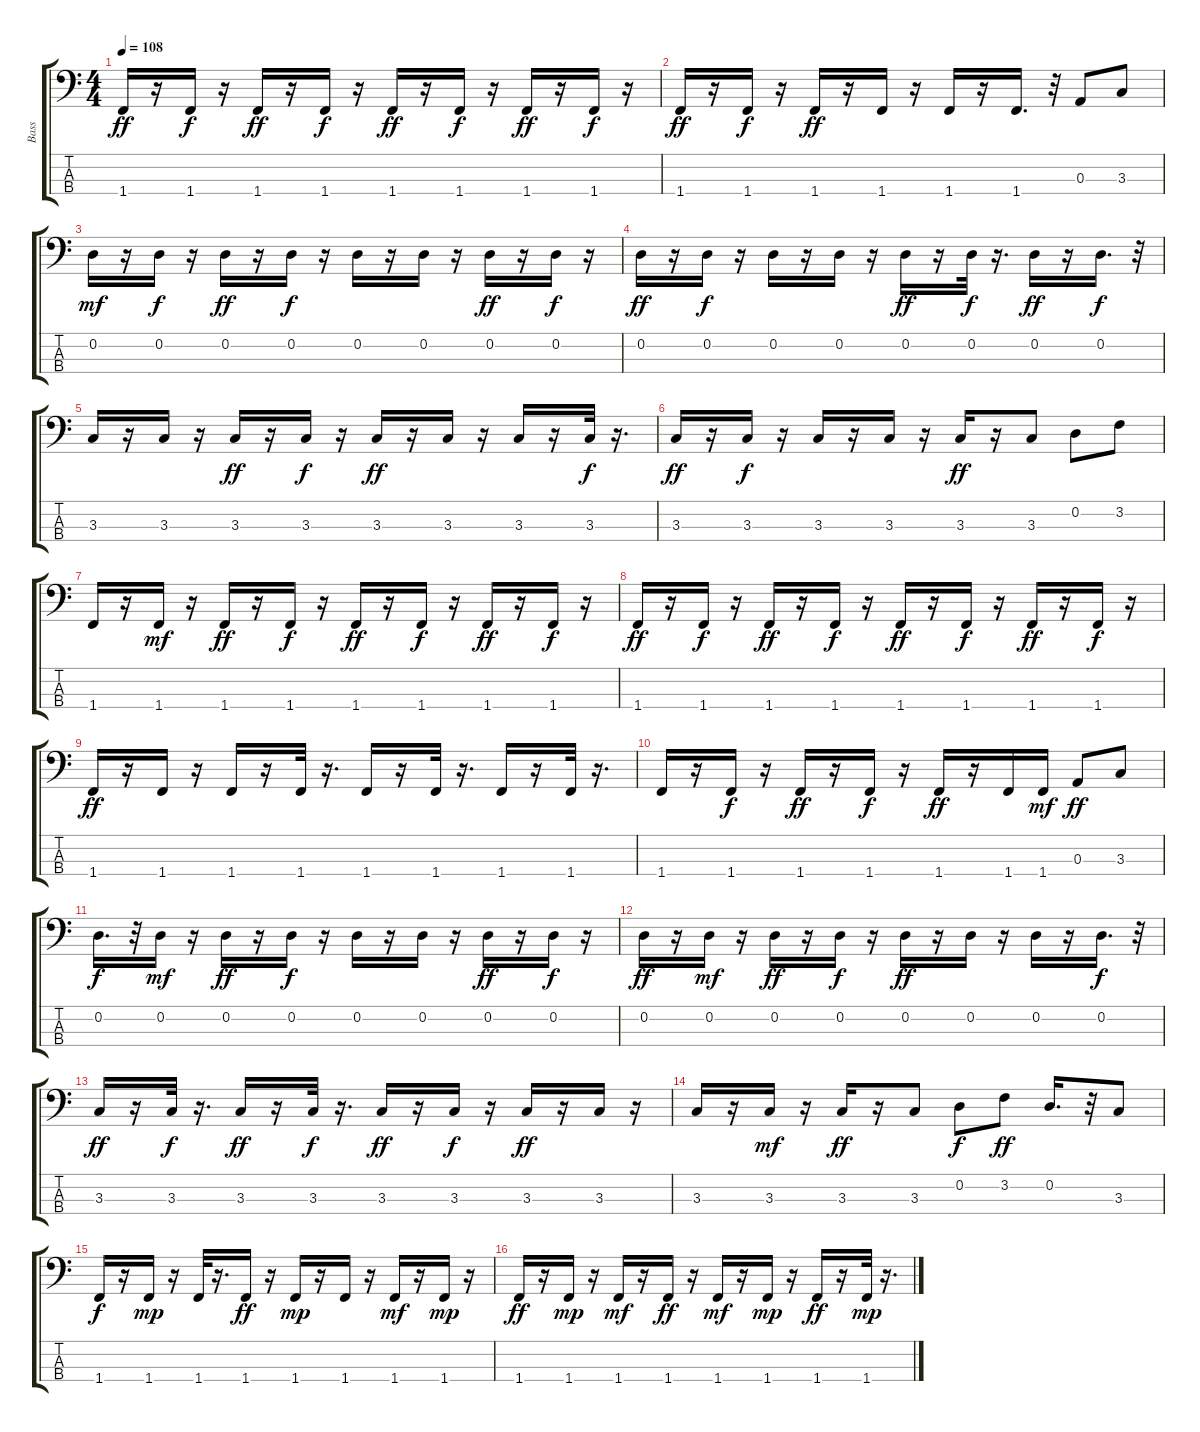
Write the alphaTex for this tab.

\track ("Bass" "Bass") {instrument electricbasspick}
\staff {score tabs}
\tuning (G2 D2 A1 E1) {hide}
\ts (4 4)
\tempo 108
\clef f4
\ks c
1.4.16{dy ff} r.16 1.4.16{dy f} r.16 1.4.16{dy ff} r.16 1.4.16{dy f} r.16 1.4.16{dy ff} r.16 1.4.16{dy f} r.16 1.4.16{dy ff} r.16 1.4.16{dy f} r.16 |
1.4.16{dy ff} r.16 1.4.16{dy f} r.16 1.4.16{dy ff} r.16 1.4.16 r.16 1.4.16 r.16 1.4.16{d} r.32 0.3.8 3.3.8 |
0.2.16{dy mf} r.16 0.2.16{dy f} r.16 0.2.16{dy ff} r.16 0.2.16{dy f} r.16 0.2.16 r.16 0.2.16 r.16 0.2.16{dy ff} r.16 0.2.16{dy f} r.16 |
0.2.16{dy ff} r.16 0.2.16{dy f} r.16 0.2.16 r.16 0.2.16 r.16 0.2.16{dy ff} r.16 0.2.32{dy f} r.16{d} 0.2.16{dy ff} r.16 0.2.16{d dy f} r.32 |
3.3.16 r.16 3.3.16 r.16 3.3.16{dy ff} r.16 3.3.16{dy f} r.16 3.3.16{dy ff} r.16 3.3.16 r.16 3.3.16 r.16 3.3.32{dy f} r.16{d} |
3.3.16{dy ff} r.16 3.3.16{dy f} r.16 3.3.16 r.16 3.3.16 r.16 3.3.16{dy ff} r.16 3.3.8 0.2.8 3.2.8 |
1.4.16 r.16 1.4.16{dy mf} r.16 1.4.16{dy ff} r.16 1.4.16{dy f} r.16 1.4.16{dy ff} r.16 1.4.16{dy f} r.16 1.4.16{dy ff} r.16 1.4.16{dy f} r.16 |
1.4.16{dy ff} r.16 1.4.16{dy f} r.16 1.4.16{dy ff} r.16 1.4.16{dy f} r.16 1.4.16{dy ff} r.16 1.4.16{dy f} r.16 1.4.16{dy ff} r.16 1.4.16{dy f} r.16 |
1.4.16{dy ff} r.16 1.4.16 r.16 1.4.16 r.16 1.4.32 r.16{d} 1.4.16 r.16 1.4.32 r.16{d} 1.4.16 r.16 1.4.32 r.16{d} |
1.4.16 r.16 1.4.16{dy f} r.16 1.4.16{dy ff} r.16 1.4.16{dy f} r.16 1.4.16{dy ff} r.16 1.4.16 1.4.16{dy mf} 0.3.8{dy ff} 3.3.8 |
0.2.16{d dy f} r.32 0.2.16{dy mf} r.16 0.2.16{dy ff} r.16 0.2.16{dy f} r.16 0.2.16 r.16 0.2.16 r.16 0.2.16{dy ff} r.16 0.2.16{dy f} r.16 |
0.2.16{dy ff} r.16 0.2.16{dy mf} r.16 0.2.16{dy ff} r.16 0.2.16{dy f} r.16 0.2.16{dy ff} r.16 0.2.16 r.16 0.2.16 r.16 0.2.16{d dy f} r.32 |
3.3.16{dy ff} r.16 3.3.32{dy f} r.16{d} 3.3.16{dy ff} r.16 3.3.32{dy f} r.16{d} 3.3.16{dy ff} r.16 3.3.16{dy f} r.16 3.3.16{dy ff} r.16 3.3.16 r.16 |
3.3.16 r.16 3.3.16{dy mf} r.16 3.3.16{dy ff} r.16 3.3.8 0.2.8{dy f} 3.2.8{dy ff} 0.2.16{d} r.32 3.3.8 |
1.4.16{dy f} r.16 1.4.16{dy mp} r.16 1.4.32 r.16{d} 1.4.16{dy ff} r.16 1.4.16{dy mp} r.16 1.4.16 r.16 1.4.16{dy mf} r.16 1.4.16{dy mp} r.16 |
1.4.16{dy ff} r.16 1.4.16{dy mp} r.16 1.4.16{dy mf} r.16 1.4.16{dy ff} r.16 1.4.16{dy mf} r.16 1.4.16{dy mp} r.16 1.4.16{dy ff} r.16 1.4.32{dy mp} r.16{d}
